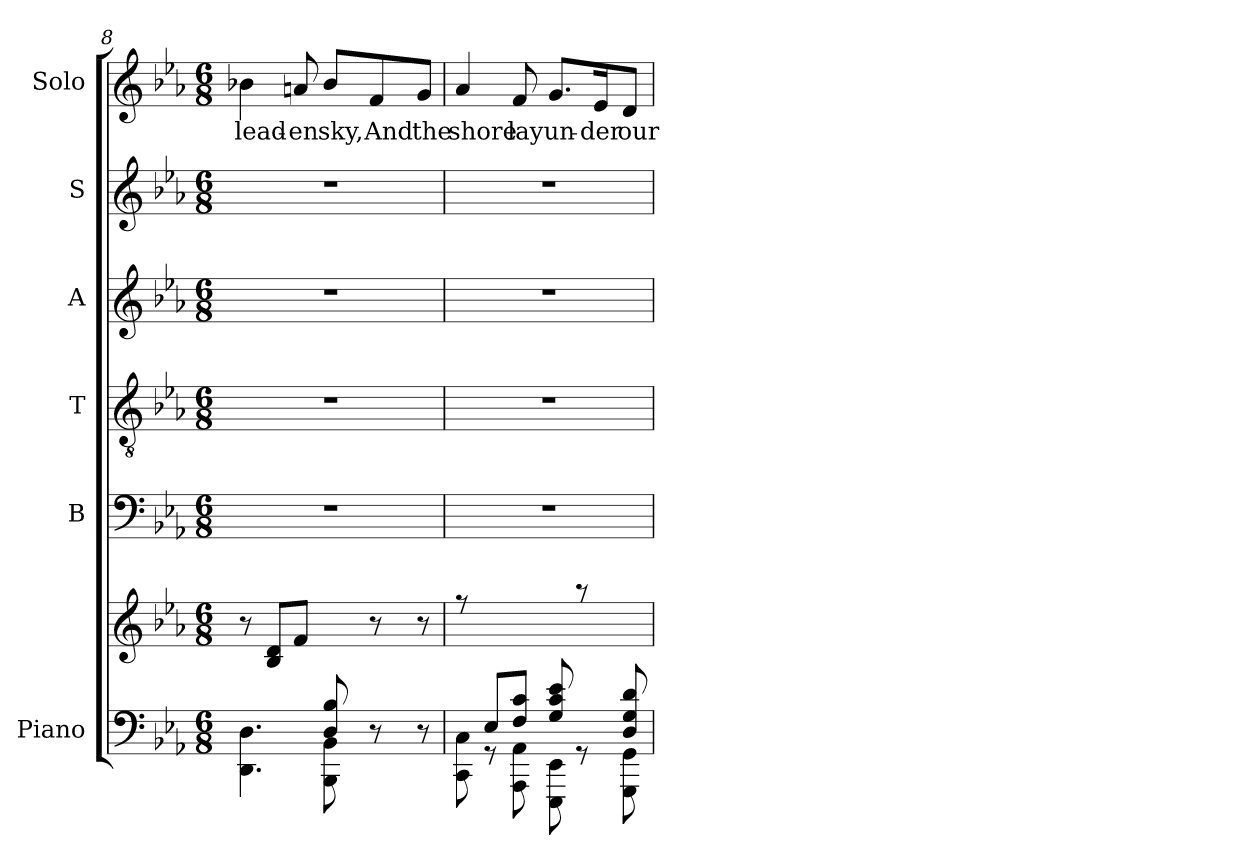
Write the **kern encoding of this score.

**kern	**kern	**kern	**kern	**kern	**kern	**kern	**text
*part6	*part6	*part5	*part4	*part3	*part2	*part1	*part1
*staff7	*staff6	*staff5	*staff4	*staff3	*staff2	*staff1	*staff1
*I"Piano	*	*I"B	*I"T	*I"A	*I"S	*I"Solo	*
*I'Pno	*	*I'B	*I'T	*I'A	*I'S	*	*
*clefF4	*clefG2	*clefF4	*clefGv2	*clefG2	*clefG2	*clefG2	*
*k[b-e-a-]	*k[b-e-a-]	*k[b-e-a-]	*k[b-e-a-]	*k[b-e-a-]	*k[b-e-a-]	*k[b-e-a-]	*
*M6/8	*M6/8	*M6/8	*M6/8	*M6/8	*M6/8	*M6/8	*
=8	=8	=8	=8	=8	=8	=8	=8
*^	*	*	*	*	*	*	*
!	!	!	!	!	!	!	!	!LO:LY:b
4.ryy	4.DD\ 4.D\	8r	2.r	2.r	2.r	2.r	4b-X\	lead-
.	.	8B-/ 8d/L	.	.	.	.	.	.
!	!	!	!	!	!	!	!	!LO:LY:b
.	.	8f/J	.	.	.	.	8an/	-en
!	!	!	!	!	!	!	!	!LO:LY:b
8D/ 8B-/	8BBB-\ 8BB-\	8ryy	.	.	.	.	8b-/L	sky,
!	!	!	!	!	!	!	!	!LO:LY:b
4ryy	8r	8r	.	.	.	.	8f/	And
!	!	!	!	!	!	!	!	!LO:LY:b
.	8r	8r	.	.	.	.	8g/J	the
=9	=9	=9	=9	=9	=9	=9	=9	=9
!	!	!	!	!	!	!	!	!LO:LY:b
8ryy	8CC\ 8C\	8rff	2.r	2.r	2.r	2.r	4a-/	shore
8E-/L	8rGG	4.ryy	.	.	.	.	.	.
!	!	!	!	!	!	!	!	!LO:LY:b
8F/ 8c/J	8AAA-\ 8AA-\	.	.	.	.	.	8f/	lay
!	!	!	!	!	!	!	!	!LO:LY:b
8G/ 8c/ 8e-/	8EEE-\ 8EE-\	.	.	.	.	.	8.g/L	un-
8ryy	8rGG	8raa	.	.	.	.	.	.
!	!	!	!	!	!	!	!	!LO:LY:b
.	.	.	.	.	.	.	16e-/K	-der
!	!	!	!	!	!	!	!	!LO:LY:b
8D/ 8G/ 8d/	8GGG\ 8GG\	8ryy	.	.	.	.	8d/J	our
*v	*v	*	*	*	*	*	*	*
=	=	=	=	=	=	=	=
*-	*-	*-	*-	*-	*-	*-	*-
